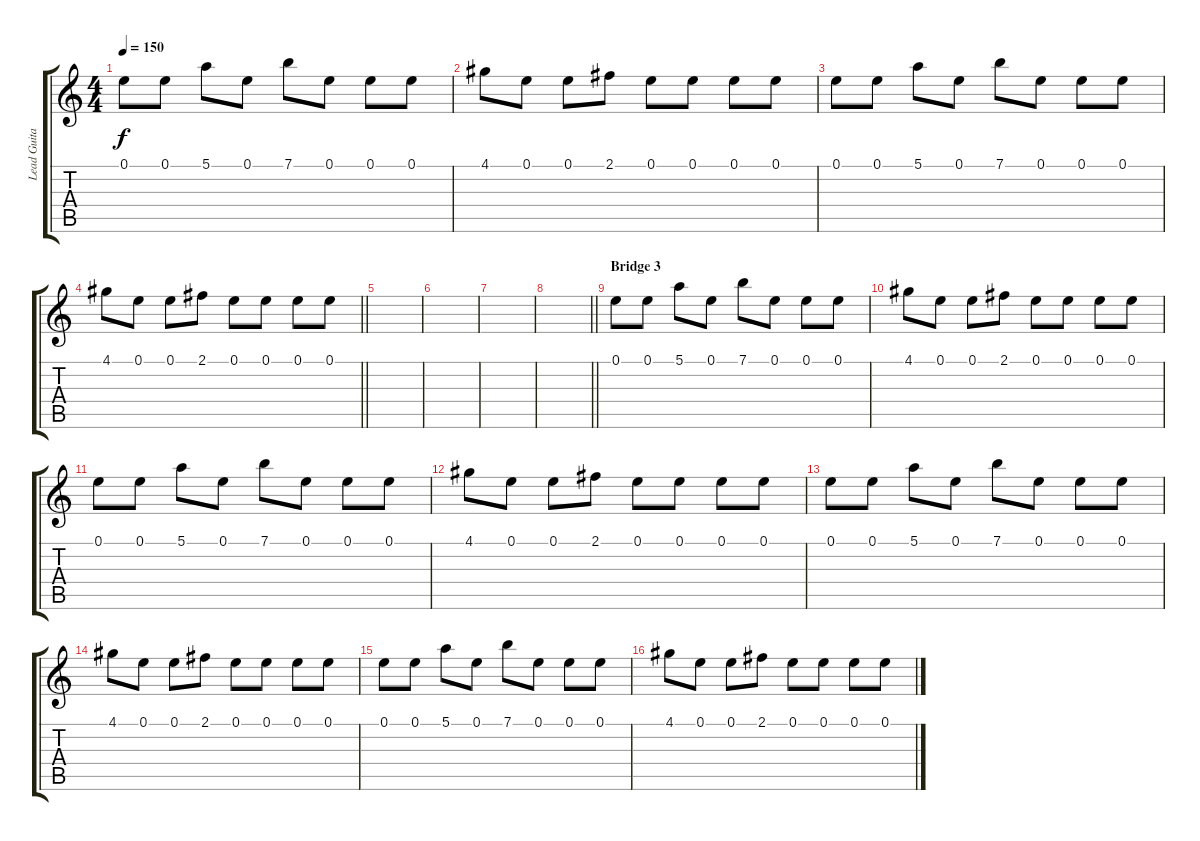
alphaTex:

\track ("Lead Guitar" "Lead Guita") {instrument acousticguitarsteel}
\staff {score tabs}
\tuning (E4 B3 G3 D3 A2 E2) {hide}
\ts (4 4)
\tempo 150
\clef g2
\ks c
0.1.8{dy f} 0.1.8 5.1.8 0.1.8 7.1.8 0.1.8 0.1.8 0.1.8 |
4.1.8 0.1.8 0.1.8 2.1.8 0.1.8 0.1.8 0.1.8 0.1.8 |
0.1.8 0.1.8 5.1.8 0.1.8 7.1.8 0.1.8 0.1.8 0.1.8 |
\barLineRight lightlight
4.1.8 0.1.8 0.1.8 2.1.8 0.1.8 0.1.8 0.1.8 0.1.8 |
|
|
|
\barLineRight lightlight
|
\section ("" "Bridge 3")
0.1.8 0.1.8 5.1.8 0.1.8 7.1.8 0.1.8 0.1.8 0.1.8 |
4.1.8 0.1.8 0.1.8 2.1.8 0.1.8 0.1.8 0.1.8 0.1.8 |
0.1.8 0.1.8 5.1.8 0.1.8 7.1.8 0.1.8 0.1.8 0.1.8 |
4.1.8 0.1.8 0.1.8 2.1.8 0.1.8 0.1.8 0.1.8 0.1.8 |
0.1.8 0.1.8 5.1.8 0.1.8 7.1.8 0.1.8 0.1.8 0.1.8 |
4.1.8 0.1.8 0.1.8 2.1.8 0.1.8 0.1.8 0.1.8 0.1.8 |
0.1.8 0.1.8 5.1.8 0.1.8 7.1.8 0.1.8 0.1.8 0.1.8 |
4.1.8 0.1.8 0.1.8 2.1.8 0.1.8 0.1.8 0.1.8 0.1.8
